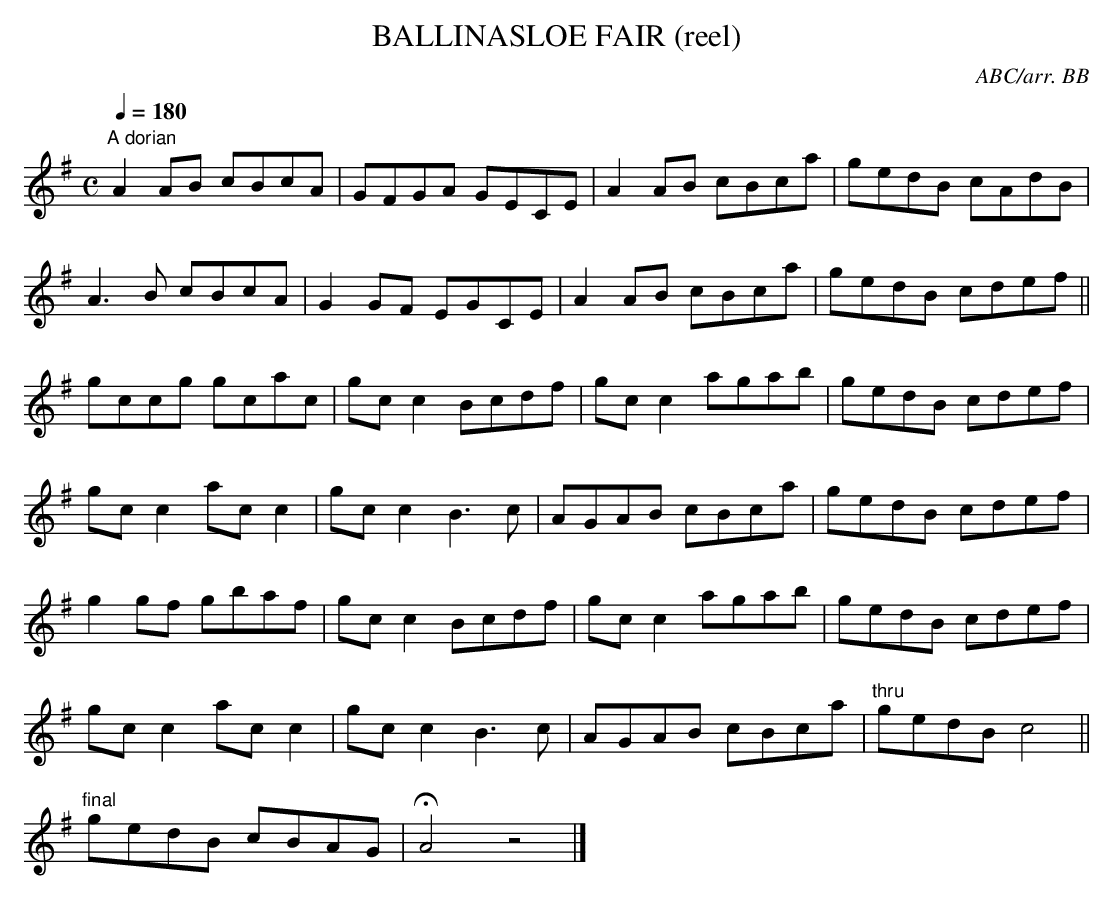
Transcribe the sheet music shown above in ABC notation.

X:1
T:BALLINASLOE FAIR (reel)
C:ABC/arr. BB
Q:1/4=180
M:C
L:1/8
K:G
"A dorian"
A2AB cBcA|GFGA GECE|A2AB cBca|gedB cAdB|
A3B cBcA|G2GF EGCE|A2AB cBca|gedB cdef||
gccg gcac|gcc2 Bcdf|gcc2 agab|gedB cdef|
gcc2 acc2|gcc2 B3c|AGAB cBca|gedB cdef|
g2gf gbaf|gcc2 Bcdf|gcc2 agab|gedB cdef|
gcc2 acc2|gcc2 B3c|AGAB cBca|"thru"gedB c4||
"final"gedB cBAG|HA4z4|]
